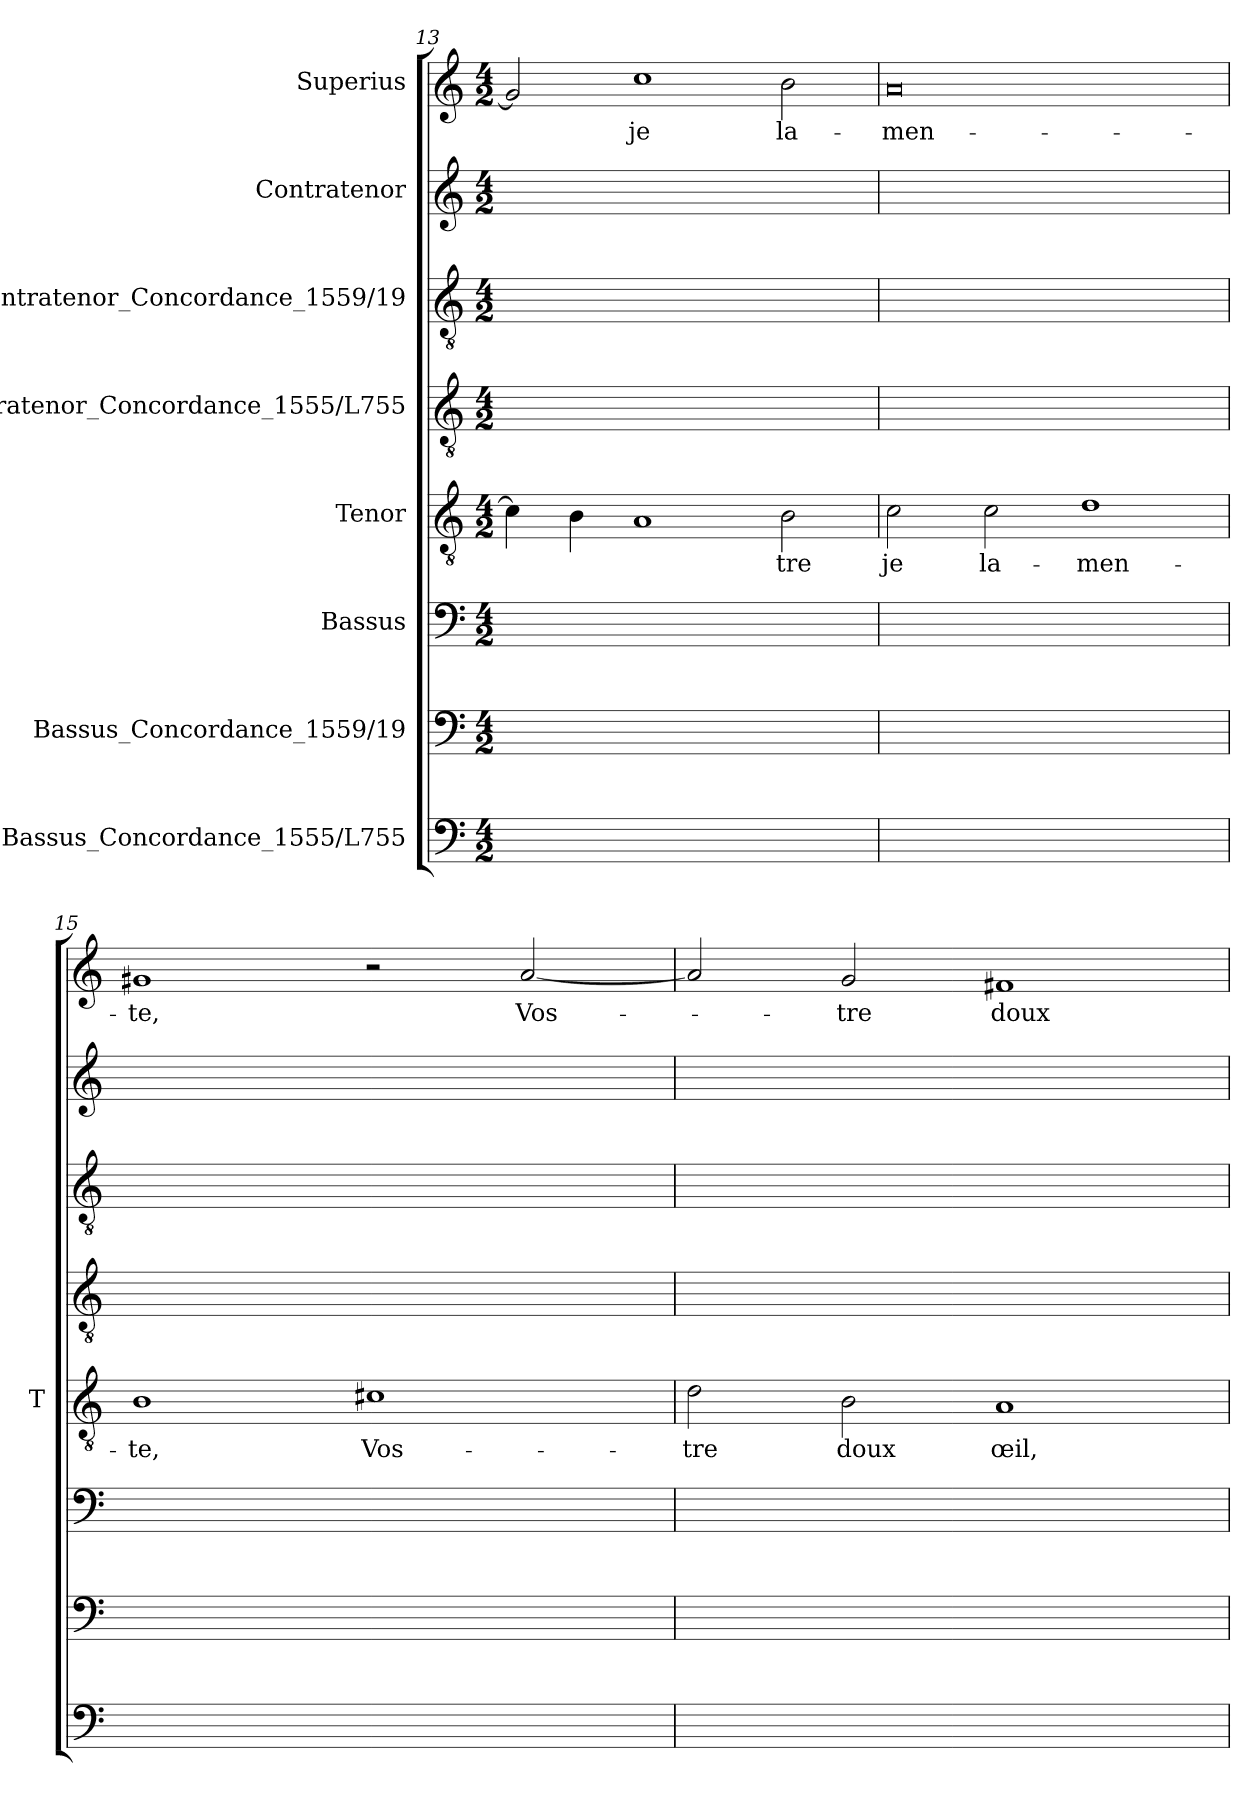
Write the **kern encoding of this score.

**kern	**kern	**kern	**kern	**text	**kern	**kern	**kern	**kern	**text
*part8	*part7	*part6	*part5	*part5	*part4	*part3	*part2	*part1	*part1
*staff8	*staff7	*staff6	*staff5	*staff5	*staff4	*staff3	*staff2	*staff1	*staff1
*I"Bassus_Concordance_1555/L755	*I"Bassus_Concordance_1559/19	*I"Bassus	*I"Tenor	*	*I"Contratenor_Concordance_1555/L755	*I"Contratenor_Concordance_1559/19	*I"Contratenor	*I"Superius	*
*	*	*	*I'T	*	*	*	*	*	*
*clefF4	*clefF4	*clefF4	*clefGv2	*	*clefGv2	*clefGv2	*clefG2	*clefG2	*
*k[]	*k[]	*k[]	*k[]	*	*k[]	*k[]	*k[]	*k[]	*
*M4/2	*M4/2	*M4/2	*M4/2	*	*M4/2	*M4/2	*M4/2	*M4/2	*
=13	=13	=13	=13	=13	=13	=13	=13	=13	=13
0ryy	0ryy	0ryy	4c]	.	0ryy	0ryy	0ryy	2g]	.
.	.	.	4B	.	.	.	.	.	.
.	.	.	1A	.	.	.	.	1cc	-je
.	.	.	2B	-tre	.	.	.	2b	la-
=14	=14	=14	=14	=14	=14	=14	=14	=14	=14
0ryy	0ryy	0ryy	2c	-je	0ryy	0ryy	0ryy	0a	men-
.	.	.	2c	la-	.	.	.	.	.
.	.	.	1d	men-	.	.	.	.	.
=15	=15	=15	=15	=15	=15	=15	=15	=15	=15
0ryy	0ryy	0ryy	1B	-te,	0ryy	0ryy	0ryy	1g#X	-te,
.	.	.	1c#X	Vos-	.	.	.	2r	.
.	.	.	.	.	.	.	.	[2a	Vos-
=16	=16	=16	=16	=16	=16	=16	=16	=16	=16
0ryy	0ryy	0ryy	2d	-tre	0ryy	0ryy	0ryy	2a]	.
.	.	.	2B	-doux	.	.	.	2g	-tre
.	.	.	1A	-œil,	.	.	.	1f#X	-doux
=	=	=	=	=	=	=	=	=	=
*-	*-	*-	*-	*-	*-	*-	*-	*-	*-
